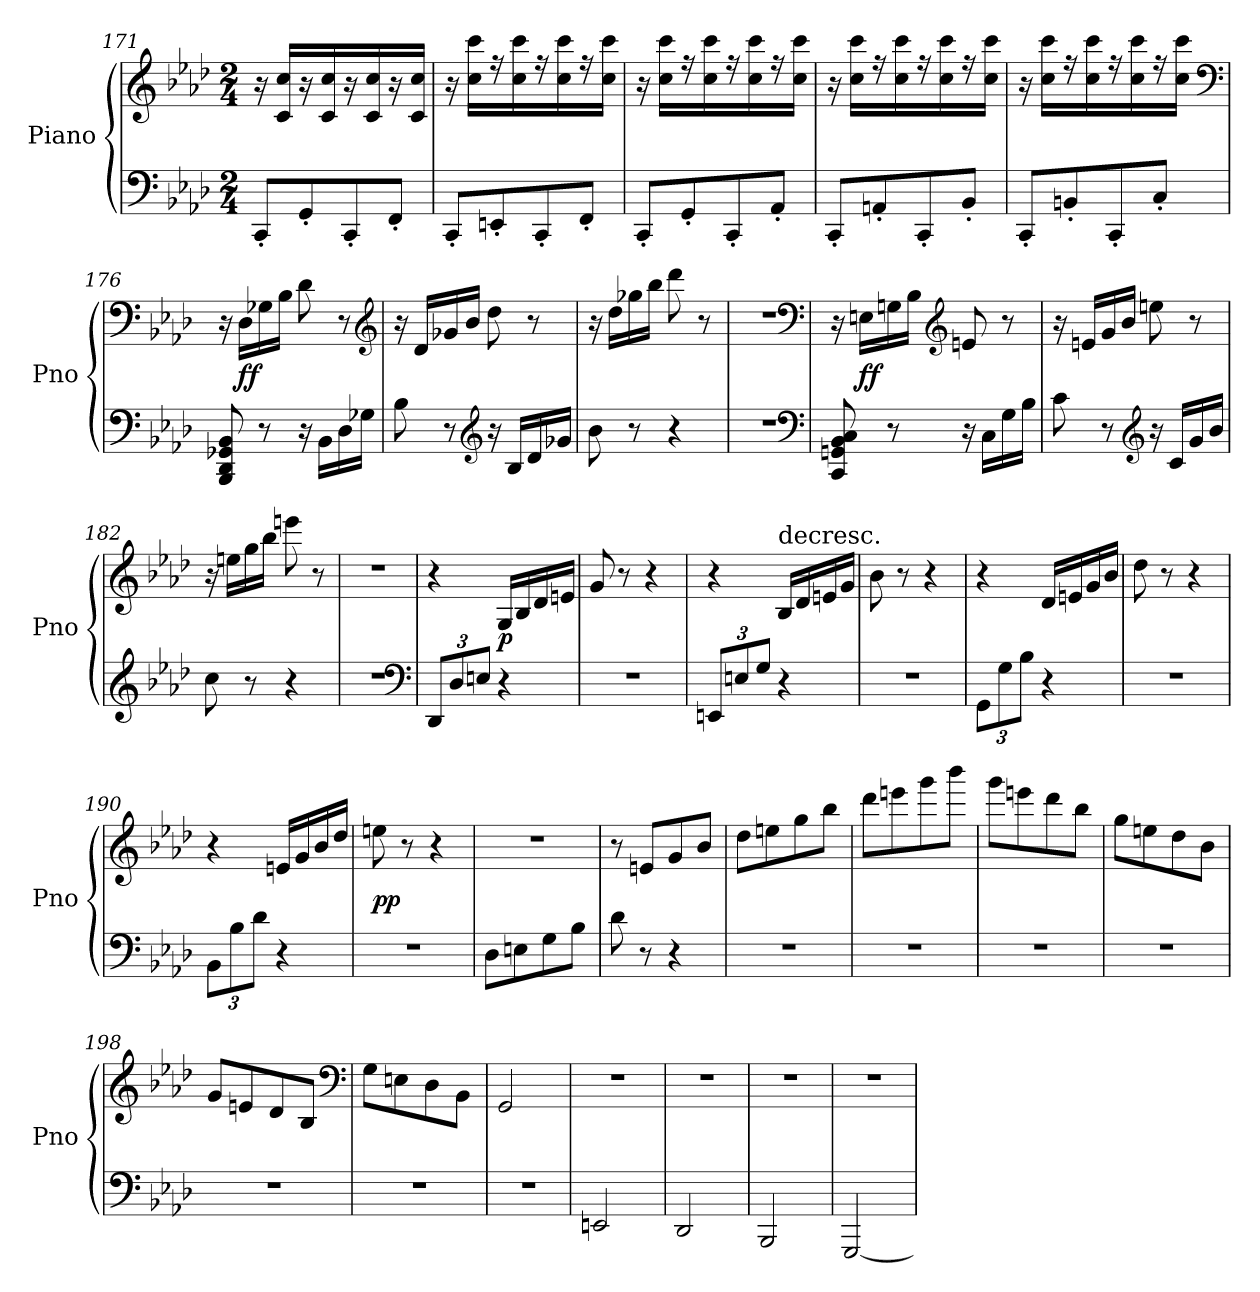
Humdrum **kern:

**kern	**kern	**dynam
*part1	*part1	*part1
*staff2	*staff1	*staff1/2
*I"Piano	*	*
*I'Pno	*	*
*clefF4	*clefG2	*
*k[b-e-a-d-]	*k[b-e-a-d-]	*
*f:	*f:	*
*M2/4	*M2/4	*
=171	=171	=171
8CC'/L	16r	.
.	16c/ 16cc/LL	.
8GG'/	16r	.
.	16c/ 16cc/	.
8CC'/	16r	.
.	16c/ 16cc/	.
8FF'/J	16r	.
.	16c/ 16cc/JJ	.
=172	=172	=172
8CC'/L	16r	.
.	16cc\ 16ccc\LL	.
8EEn'/	16r	.
.	16cc\ 16ccc\	.
8CC'/	16r	.
.	16cc\ 16ccc\	.
8FF'/J	16r	.
.	16cc\ 16ccc\JJ	.
=173	=173	=173
8CC'/L	16r	.
.	16cc\ 16ccc\LL	.
8GG'/	16r	.
.	16cc\ 16ccc\	.
8CC'/	16r	.
.	16cc\ 16ccc\	.
8AA-'/J	16r	.
.	16cc\ 16ccc\JJ	.
=174	=174	=174
8CC'/L	16r	.
.	16cc\ 16ccc\LL	.
8AAn'/	16r	.
.	16cc\ 16ccc\	.
8CC'/	16r	.
.	16cc\ 16ccc\	.
8BB-'/J	16r	.
.	16cc\ 16ccc\JJ	.
=175	=175	=175
8CC'/L	16r	.
.	16cc\ 16ccc\LL	.
8BBn'/	16r	.
.	16cc\ 16ccc\	.
8CC'/	16r	.
.	16cc\ 16ccc\	.
8C'/J	16r	.
.	16cc\ 16ccc\JJ	.
*	*clefF4	*
=176	=176	=176
8BBB-/ 8DD-/ 8GG-X/ 8BB-/	16r	.
.	16D-\LL	ff
8r	16G-X\	.
.	16B-\JJ	.
16r	8d-\	.
16BB-\LL	.	.
16D-\	8r	.
16G-X\JJ	.	.
*	*clefG2	*
=177	=177	=177
8B-\	16r	.
.	16d-/LL	.
8r	16g-X/	.
.	16b-/JJ	.
*clefG2	*	*
16r	8dd-\	.
16B-/LL	.	.
16d-/	8r	.
16g-X/JJ	.	.
=178	=178	=178
8b-\	16r	.
.	16dd-\LL	.
8r	16gg-X\	.
.	16bb-\JJ	.
4r	8ddd-\	.
.	8r	.
=179	=179	=179
2r	2r	.
*clefF4	*clefF4	*
=180	=180	=180
8CC/ 8GGn/ 8BB-/ 8C/	16r	.
.	16En\LL	ff
8r	16Gn\	.
.	16B-\JJ	.
*	*clefG2	*
16r	8en/	.
16C\LL	.	.
16G\	8r	.
16B-\JJ	.	.
=181	=181	=181
8c\	16r	.
.	16en/LL	.
8r	16g/	.
.	16b-/JJ	.
*clefG2	*	*
16r	8een\	.
16c/LL	.	.
16g/	8r	.
16b-/JJ	.	.
=182	=182	=182
8cc\	16r	.
.	16een\LL	.
8r	16gg\	.
.	16bb-\JJ	.
4r	8eeen\	.
.	8r	.
=183	=183	=183
2r	2r	.
*clefF4	*	*
=184	=184	=184
12DD-/L	4r	.
12D-/	.	.
12En/J	.	.
4r	16G/LL	p
.	16B-/	.
.	16d-/	.
.	16en/JJ	.
=185	=185	=185
2r	8g/	.
.	8r	.
.	4r	.
=186	=186	=186
12EEn/L	4r	.
12En/	.	.
12G/J	.	.
!	!LO:TX:t=decresc.	!
4r	16B-/LL	.
.	16d-/	.
.	16en/	.
.	16g/JJ	.
=187	=187	=187
2r	8b-\	.
.	8r	.
.	4r	.
=188	=188	=188
12GG\L	4r	.
12G\	.	.
12B-\J	.	.
4r	16d-/LL	.
.	16en/	.
.	16g/	.
.	16b-/JJ	.
=189	=189	=189
2r	8dd-\	.
.	8r	.
.	4r	.
=190	=190	=190
12BB-\L	4r	.
12B-\	.	.
12d-\J	.	.
4r	16en/LL	.
.	16g/	.
.	16b-/	.
.	16dd-/JJ	.
=191	=191	=191
2r	8een\	pp
.	8r	.
.	4r	.
=192	=192	=192
8D-\L	2r	.
8En\	.	.
8G\	.	.
8B-\J	.	.
=193	=193	=193
8d-\	8r	.
8r	8en/L	.
4r	8g/	.
.	8b-/J	.
=194	=194	=194
2r	8dd-\L	.
.	8een\	.
.	8gg\	.
.	8bb-\J	.
=195	=195	=195
2r	8ddd-\L	.
.	8eeen\	.
.	8ggg\	.
.	8bbb-\J	.
=196	=196	=196
2r	8ggg\L	.
.	8eeen\	.
.	8ddd-\	.
.	8bb-\J	.
=197	=197	=197
2r	8gg\L	.
.	8een\	.
.	8dd-\	.
.	8b-\J	.
=198	=198	=198
2r	8g/L	.
.	8en/	.
.	8d-/	.
.	8B-/J	.
*	*clefF4	*
=199	=199	=199
2r	8G\L	.
.	8En\	.
.	8D-\	.
.	8BB-\J	.
=200	=200	=200
2r	2GG/	.
=201	=201	=201
2EEn/	2r	.
=202	=202	=202
2DD-/	2r	.
=203	=203	=203
2BBB-/	2r	.
=204	=204	=204
[2GGG/	2r	.
=	=	=
*-	*-	*-
